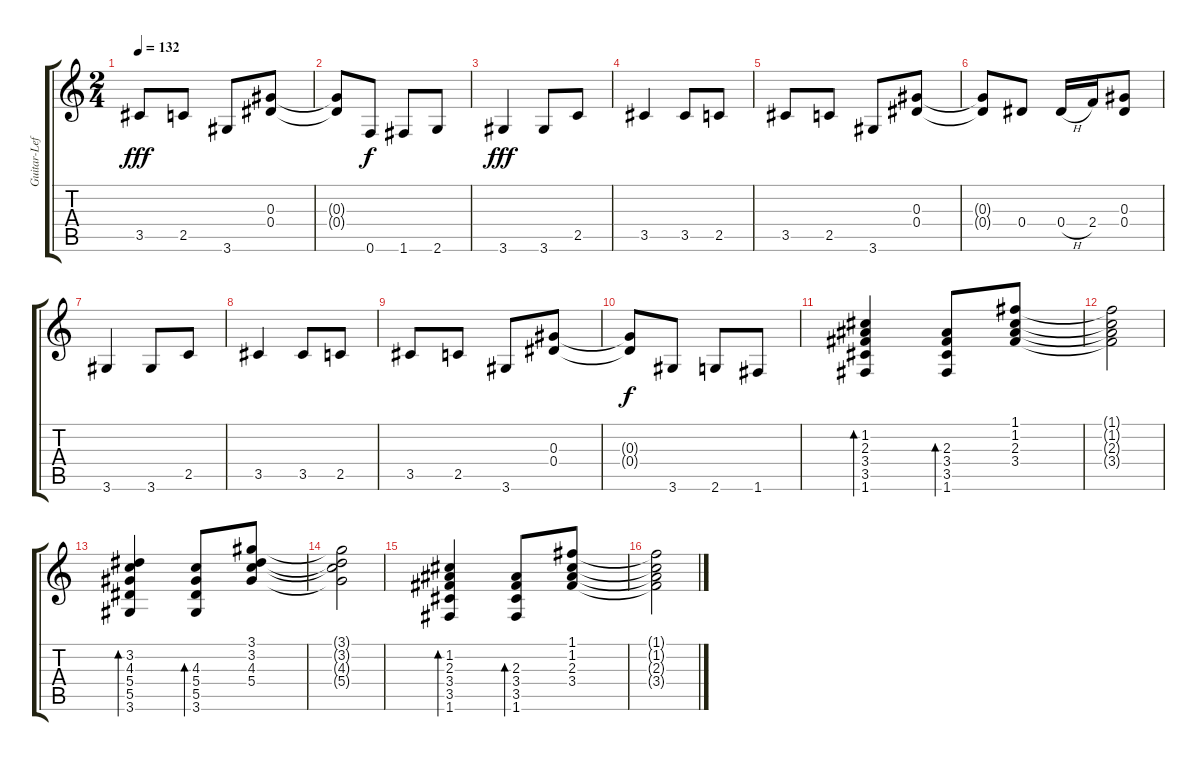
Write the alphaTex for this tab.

\track ("Guitar-Left" "Guitar-Lef") {instrument acousticguitarsteel}
\staff {score tabs}
\tuning (F4 C4 Ab3 Eb3 Bb2 F2) {hide}
\ts (2 4)
\tempo 132
\clef g2
\ks c
3.5.8{dy fff} 2.5.8 3.6.8 (0.3 0.4).8 |
(0.3{t} 0.4{t}).8 0.6.8{dy f} 1.6.8 2.6.8 |
3.6.4{dy fff} 3.6.8 2.5.8 |
3.5.4 3.5.8 2.5.8 |
3.5.8 2.5.8 3.6.8 (0.3 0.4).8 |
(0.3{t} 0.4{t}).8 0.4.8 0.4{h}.16 2.4.16 (0.3 0.4).8 |
3.6.4 3.6.8 2.5.8 |
3.5.4 3.5.8 2.5.8 |
3.5.8 2.5.8 3.6.8 (0.3 0.4).8 |
(0.3{t} 0.4{t}).8{dy f} 3.6.8 2.6.8 1.6.8 |
(1.2 2.3 3.4 3.5 1.6).4{bd 120 volume 10} (2.3 3.4 3.5 1.6).8{bd 60} (1.1 1.2 2.3 3.4).8 |
(1.1{t} 1.2{t} 2.3{t} 3.4{t}).2 |
(3.2 4.3 5.4 5.5 3.6).4{bd 120} (4.3 5.4 5.5 3.6).8{bd 60} (3.1 3.2 4.3 5.4).8 |
(3.1{t} 3.2{t} 4.3{t} 5.4{t}).2 |
(1.2 2.3 3.4 3.5 1.6).4{bd 120} (2.3 3.4 3.5 1.6).8{bd 60} (1.1 1.2 2.3 3.4).8 |
(1.1{t} 1.2{t} 2.3{t} 3.4{t}).2
